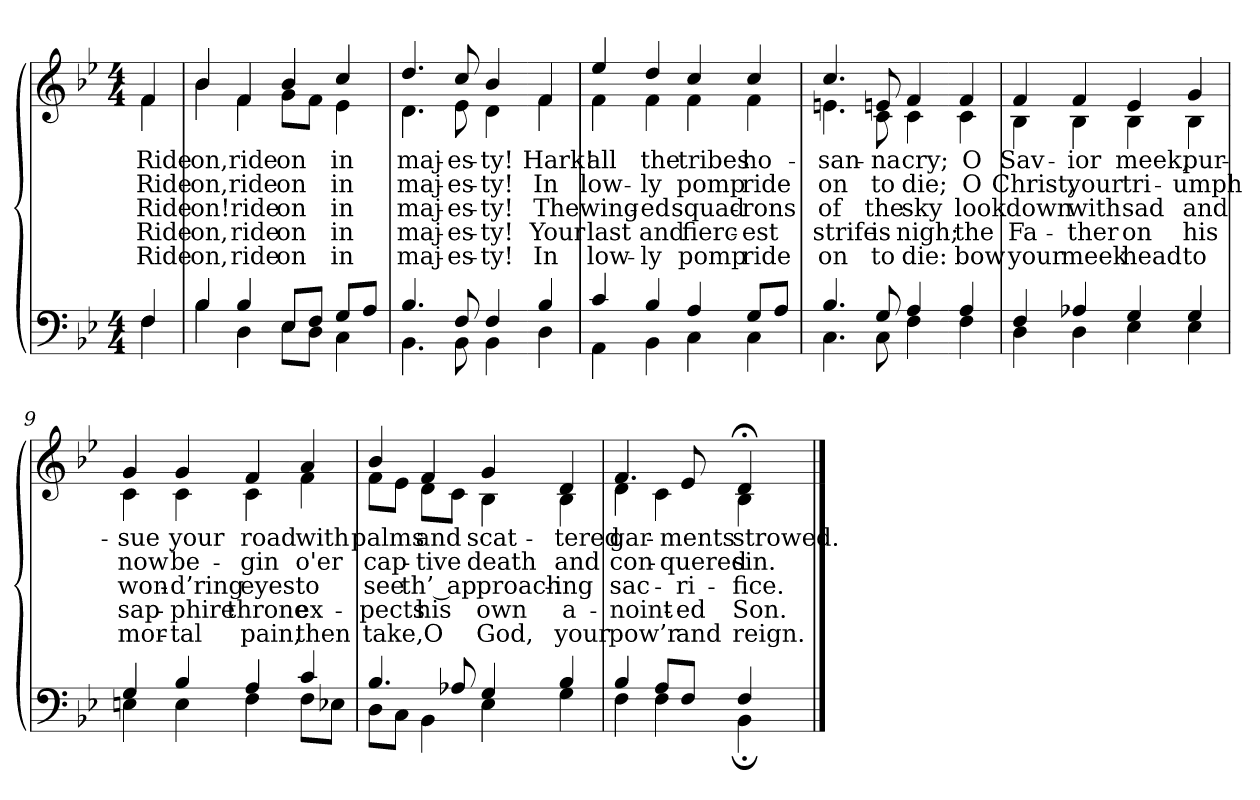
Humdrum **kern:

**kern	**kern	**text	**text	**text	**text	**text
*part2	*part1	*part1	*part1	*part1	*part1	*part1
*staff2	*staff1	*staff1	*staff1	*staff1	*staff1	*staff1
*clefF4	*clefG2	*	*	*	*	*
*k[b-e-]	*k[b-e-]	*	*	*	*	*
*M4/4	*M4/4	*	*	*	*	*
=1	=1	=1	=1	=1	=1	=1
*^	*	*	*	*	*	*
!	!	!LO:TX:b:i:t=Verse	!	!	!	!	!
!	!	!	!LO:LY:b	!LO:LY:b	!LO:LY:b	!LO:LY:b	!LO:LY:b
*	*	*^	*	*	*	*	*
4F/	4F\	4f/	4f\	Ride	Ride	Ride	Ride	Ride
=2	=2	=2	=2	=2	=2	=2	=2	=2
!	!	!	!	!LO:LY:b	!LO:LY:b	!LO:LY:b	!LO:LY:b	!LO:LY:b
4B-/	4B-\	4b-/	4b-\	on,	on,	on!	on,	on,
!	!	!	!	!LO:LY:b	!LO:LY:b	!LO:LY:b	!LO:LY:b	!LO:LY:b
4B-/	4D\	4f/	4f\	ride	ride	ride	ride	ride
!	!	!	!	!LO:LY:b	!LO:LY:b	!LO:LY:b	!LO:LY:b	!LO:LY:b
8E-/L	8E-\L	4b-/	8g\L	on	on	on	on	on
8F/J	8D\J	.	8f\J	.	.	.	.	.
!	!	!	!	!LO:LY:b	!LO:LY:b	!LO:LY:b	!LO:LY:b	!LO:LY:b
8G/L	4C\	4cc/	4e-\	in	in	in	in	in
8A/J	.	.	.	.	.	.	.	.
=3	=3	=3	=3	=3	=3	=3	=3	=3
!	!	!	!	!LO:LY:b	!LO:LY:b	!LO:LY:b	!LO:LY:b	!LO:LY:b
4.B-/	4.BB-\	4.dd/	4.d\	maj-	maj-	maj-	maj-	maj-
!	!	!	!	!LO:LY:b	!LO:LY:b	!LO:LY:b	!LO:LY:b	!LO:LY:b
8F/	8BB-\	8cc/	8e-\	-es-	-es-	-es-	-es-	-es-
!	!	!	!	!LO:LY:b	!LO:LY:b	!LO:LY:b	!LO:LY:b	!LO:LY:b
4F/	4BB-\	4b-/	4d\	-ty!	-ty!	-ty!	-ty!	-ty!
!!LO:LB:g=z	!!
=4-	=4-	=4-	=4-	=4-	=4-	=4-	=4-	=4-
!	!	!	!	!LO:LY:b	!LO:LY:b	!LO:LY:b	!LO:LY:b	!LO:LY:b
4B-/	4D\	4f/	4f\	Hark!	In	The	Your	In
=5	=5	=5	=5	=5	=5	=5	=5	=5
!	!	!	!	!LO:LY:b	!LO:LY:b	!LO:LY:b	!LO:LY:b	!LO:LY:b
4c/	4AA\	4ee-/	4f\	all	low-	wing-	last	low-
!	!	!	!	!LO:LY:b	!LO:LY:b	!LO:LY:b	!LO:LY:b	!LO:LY:b
4B-/	4BB-\	4dd/	4f\	the	-ly	-ed	and	-ly
!	!	!	!	!LO:LY:b	!LO:LY:b	!LO:LY:b	!LO:LY:b	!LO:LY:b
4A/	4C\	4cc/	4f\	tribes	pomp	squad-	fierc-	pomp
!	!	!	!	!LO:LY:b	!LO:LY:b	!LO:LY:b	!LO:LY:b	!LO:LY:b
8G/L	4C\	4cc/	4f\	ho-	ride	-rons	-est	ride
8A/J	.	.	.	.	.	.	.	.
=6	=6	=6	=6	=6	=6	=6	=6	=6
!	!	!	!	!LO:LY:b	!LO:LY:b	!LO:LY:b	!LO:LY:b	!LO:LY:b
4.B-/	4.C\	4.cc/	4.en\	-san-	on	of	strife	on
!	!	!	!	!LO:LY:b	!LO:LY:b	!LO:LY:b	!LO:LY:b	!LO:LY:b
8G/	8C\	8eni/	8c\	-na	to	the	is	to
!	!	!	!	!LO:LY:b	!LO:LY:b	!LO:LY:b	!LO:LY:b	!LO:LY:b
4A/	4F\	4f/	4c\	cry;	die;	sky	nigh;	die:
!!LO:LB:g=z	!!
=7-	=7-	=7-	=7-	=7-	=7-	=7-	=7-	=7-
!	!	!	!	!LO:LY:b	!LO:LY:b	!LO:LY:b	!LO:LY:b	!LO:LY:b
4A/	4F\	4f/	4c\	O	O	look	the	bow
=8	=8	=8	=8	=8	=8	=8	=8	=8
!	!	!	!	!LO:LY:b	!LO:LY:b	!LO:LY:b	!LO:LY:b	!LO:LY:b
4F/	4D\	4f/	4B-\	Sav-	Christ,	down	Fa-	your
!	!	!	!	!LO:LY:b	!LO:LY:b	!LO:LY:b	!LO:LY:b	!LO:LY:b
4A-X/	4D\	4f/	4B-\	-ior	your	with	-ther	meek
!	!	!	!	!LO:LY:b	!LO:LY:b	!LO:LY:b	!LO:LY:b	!LO:LY:b
4G/	4E-\	4e-/	4B-\	meek,	tri-	sad	on	head
!	!	!	!	!LO:LY:b	!LO:LY:b	!LO:LY:b	!LO:LY:b	!LO:LY:b
4G/	4E-\	4g/	4B-\	pur-	-umph	and	his	to
=9	=9	=9	=9	=9	=9	=9	=9	=9
!	!	!	!	!LO:LY:b	!LO:LY:b	!LO:LY:b	!LO:LY:b	!LO:LY:b
4G/	4En\	4g/	4c\	-sue	now	won-	sap-	mor-
!	!	!	!	!LO:LY:b	!LO:LY:b	!LO:LY:b	!LO:LY:b	!LO:LY:b
4B-/	4E\	4g/	4c\	your	be-	-d’ring	-phire	-tal
!	!	!	!	!LO:LY:b	!LO:LY:b	!LO:LY:b	!LO:LY:b	!LO:LY:b
4A/	4F\	4f/	4c\	road	-gin	eyes	throne	pain,
!!LO:LB:g=z	!!
=10-	=10-	=10-	=10-	=10-	=10-	=10-	=10-	=10-
!	!	!	!	!LO:LY:b	!LO:LY:b	!LO:LY:b	!LO:LY:b	!LO:LY:b
4c/	8F\L	4a/	4f\	with	o'er	to	ex-	then
.	8E-\J	.	.	.	.	.	.	.
=11	=11	=11	=11	=11	=11	=11	=11	=11
!	!	!	!	!LO:LY:b	!LO:LY:b	!LO:LY:b	!LO:LY:b	!LO:LY:b
4.B-/	8D\L	4b-/	8f\L	palms	cap-	see	-pects	take,
.	8C\J	.	8e-\J	.	.	.	.	.
!	!	!	!	!LO:LY:b	!LO:LY:b	!LO:LY:b	!LO:LY:b	!LO:LY:b
.	4BB-\	4f/	8d\L	and	-tive	th’ ap	his	O
8A-X/	.	.	8c\J	.	.	.	.	.
!	!	!	!	!LO:LY:b	!LO:LY:b	!LO:LY:b	!LO:LY:b	!LO:LY:b
4G/	4E-\	4g/	4B-\	scat-	death	-proach-	own	God,
!	!	!	!	!LO:LY:b	!LO:LY:b	!LO:LY:b	!LO:LY:b	!LO:LY:b
4B-/	4G\	4d/	4B-\	-tered	and	-ing	a-	your
=12	=12	=12	=12	=12	=12	=12	=12	=12
!	!	!	!	!LO:LY:b	!LO:LY:b	!LO:LY:b	!LO:LY:b	!LO:LY:b
4B-/	4F\	4.f/	4d\	gar-	con-	sac-	-noint-	pow’r
8A/L	4F\	.	4c\	.	.	.	.	.
!	!	!	!	!LO:LY:b	!LO:LY:b	!LO:LY:b	!LO:LY:b	!LO:LY:b
8F/J	.	8e-/	.	-ments	-quered	-ri-	-ed	and
!	!	!	!	!LO:LY:b	!LO:LY:b	!LO:LY:b	!LO:LY:b	!LO:LY:b
4F/	4BB-;\	4d;</	4B-\	strowed.	sin.	-fice.	Son.	reign.
*v	*v	*	*	*	*	*	*	*
*	*v	*v	*	*	*	*	*
==	==	==	==	==	==	==
*-	*-	*-	*-	*-	*-	*-
